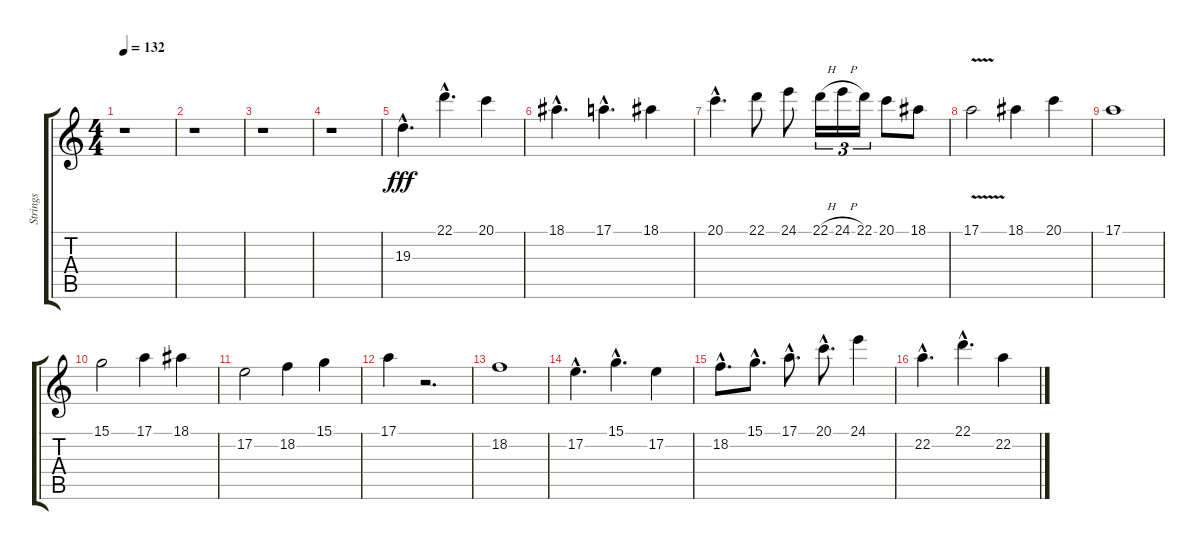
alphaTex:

\track ("Strings" "Strings") {instrument tremolostrings}
\staff {score tabs}
\tuning (E4 B3 G3 D3 A2 E2) {hide}
\ts (4 4)
\tempo 132
\clef g2
\ks c
r.1{dy fff instrument tremolostrings} |
r.1 |
r.1 |
r.1 |
19.3{hac}.4{d} 22.1{hac}.4{d} 20.1.4 |
18.1{hac}.4{d} 17.1{hac}.4{d} 18.1.4 |
20.1{hac}.4{d} 22.1.8 24.1.8 22.1{h}.16{tu (3 2)} 24.1{h}.16{tu (3 2)} 22.1.16{tu (3 2)} 20.1.8 18.1.8 |
17.1{v}.2 18.1.4 20.1.4 |
17.1.1 |
15.1.2 17.1.4 18.1.4 |
17.2.2 18.2.4 15.1.4 |
17.1.4 r.2{d} |
18.2.1 |
17.2{hac}.4{d} 15.1{hac}.4{d} 17.2.4 |
18.2{hac}.8{d} 15.1{hac}.8{d} 17.1{hac}.8{d} 20.1{hac}.8{d} 24.1.4 |
22.2{hac}.4{d} 22.1{hac}.4{d} 22.2.4
